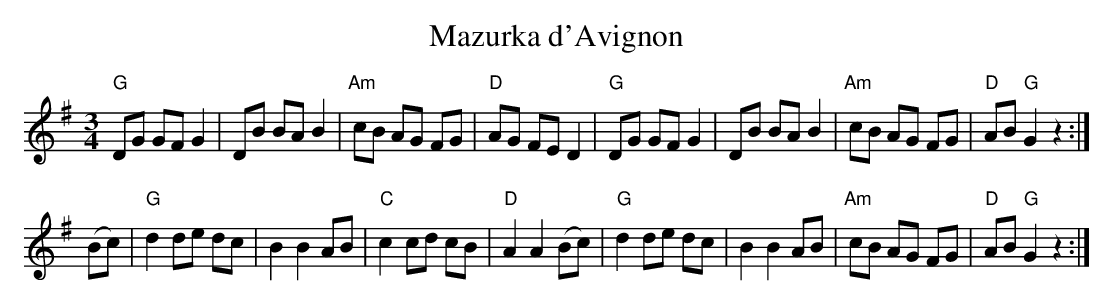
X:1
T: Mazurka d'Avignon
M:3/4
L:1/8
K:G
"G" DG GF G2 | DB BA B2 | "Am" cB AG FG | "D" AG FE D2 |\
"G" DG GF G2 | DB BA B2 | "Am" cB AG FG | "D" AB "G" G2 z2 :|
(Bc) |\
"G" d2 de dc | B2 B2 AB | "C" c2 cd cB | "D" A2 A2 (Bc) |\
"G" d2 de dc | B2 B2 AB | "Am" cB AG FG | "D" AB "G" G2 z2 :|
